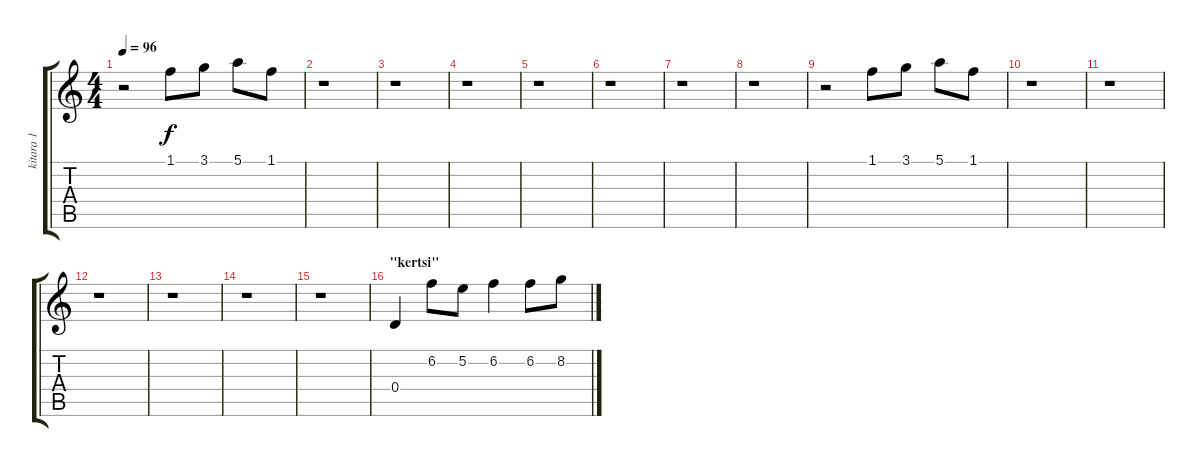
\track ("kitara 1" "kitara 1") {instrument acousticguitarsteel}
\staff {score tabs}
\tuning (E4 B3 G3 D3 A2 D2) {hide}
\ts (4 4)
\tempo 96
\clef g2
\ks c
r.2{dy f} 1.1.8 3.1.8 5.1.8 1.1.8 |
r.1 |
r.1 |
r.1 |
r.1 |
r.1 |
r.1 |
r.1 |
r.2 1.1.8 3.1.8 5.1.8 1.1.8 |
r.1 |
r.1 |
r.1 |
r.1 |
r.1 |
r.1 |
\section ("" "\"kertsi\"")
0.4.4{balance 8 instrument distortionguitar} 6.2.8 5.2.8 6.2.4 6.2.8 8.2.8
